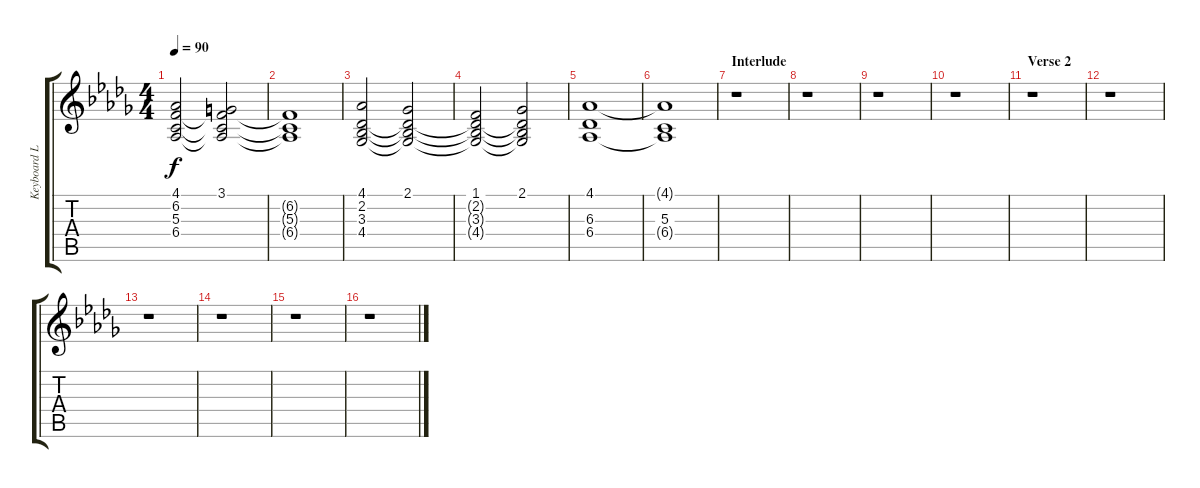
\track ("Keyboard Layer" "Keyboard L") {instrument stringensemble1}
\staff {score tabs}
\tuning (E4 B3 G3 D3 A2 E2) {hide}
\ts (4 4)
\tempo 90
\clef g2
\ks db
(4.1 6.2 5.3 6.4).2{dy f} (3.1 6.2{t} 5.3{t} 6.4{t}).2 |
(6.2{t} 5.3{t} 6.4{t}).1 |
(4.1 2.2 3.3 4.4).2 (2.1 2.2{t} 3.3{t} 4.4{t}).2 |
(1.1 2.2{t} 3.3{t} 4.4{t}).2 (2.1 2.2{t} 3.3{t} 4.4{t}).2 |
(4.1 6.3 6.4).1 |
(4.1{t} 5.3 6.4{t}).1 |
\section ("" "Interlude")
r.1 |
r.1 |
r.1 |
r.1 |
\section ("" "Verse 2")
r.1 |
r.1 |
r.1 |
r.1 |
r.1 |
r.1
